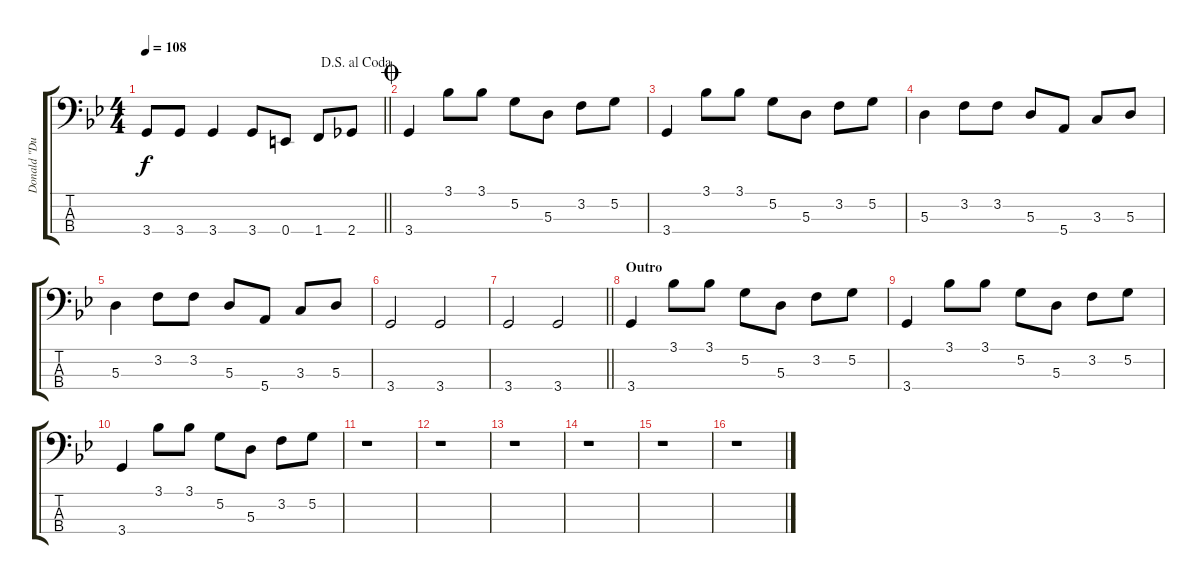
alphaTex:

\track ("Donald \"Duck\" Dunn - Bass" "Donald \"Du") {instrument electricbassfinger}
\staff {score tabs}
\tuning (G2 D2 A1 E1) {hide}
\ts (4 4)
\jump dalsegnoalcoda
\tempo 108
\clef f4
\barLineRight lightlight
\ks bb
3.4.8{dy f} 3.4.8 3.4.4 3.4.8 0.4.8 1.4.8 2.4.8 |
\jump coda
3.4.4 3.1.8 3.1.8 5.2.8 5.3.8 3.2.8 5.2.8 |
3.4.4 3.1.8 3.1.8 5.2.8 5.3.8 3.2.8 5.2.8 |
5.3.4 3.2.8 3.2.8 5.3.8 5.4.8 3.3.8 5.3.8 |
5.3.4 3.2.8 3.2.8 5.3.8 5.4.8 3.3.8 5.3.8 |
3.4.2 3.4.2 |
\barLineRight lightlight
3.4.2 3.4.2 |
\section ("" "Outro")
3.4.4 3.1.8 3.1.8 5.2.8 5.3.8 3.2.8 5.2.8 |
3.4.4 3.1.8 3.1.8 5.2.8 5.3.8 3.2.8 5.2.8 |
3.4.4 3.1.8 3.1.8 5.2.8 5.3.8 3.2.8 5.2.8 |
r.1 |
r.1 |
r.1 |
r.1 |
r.1 |
r.1
